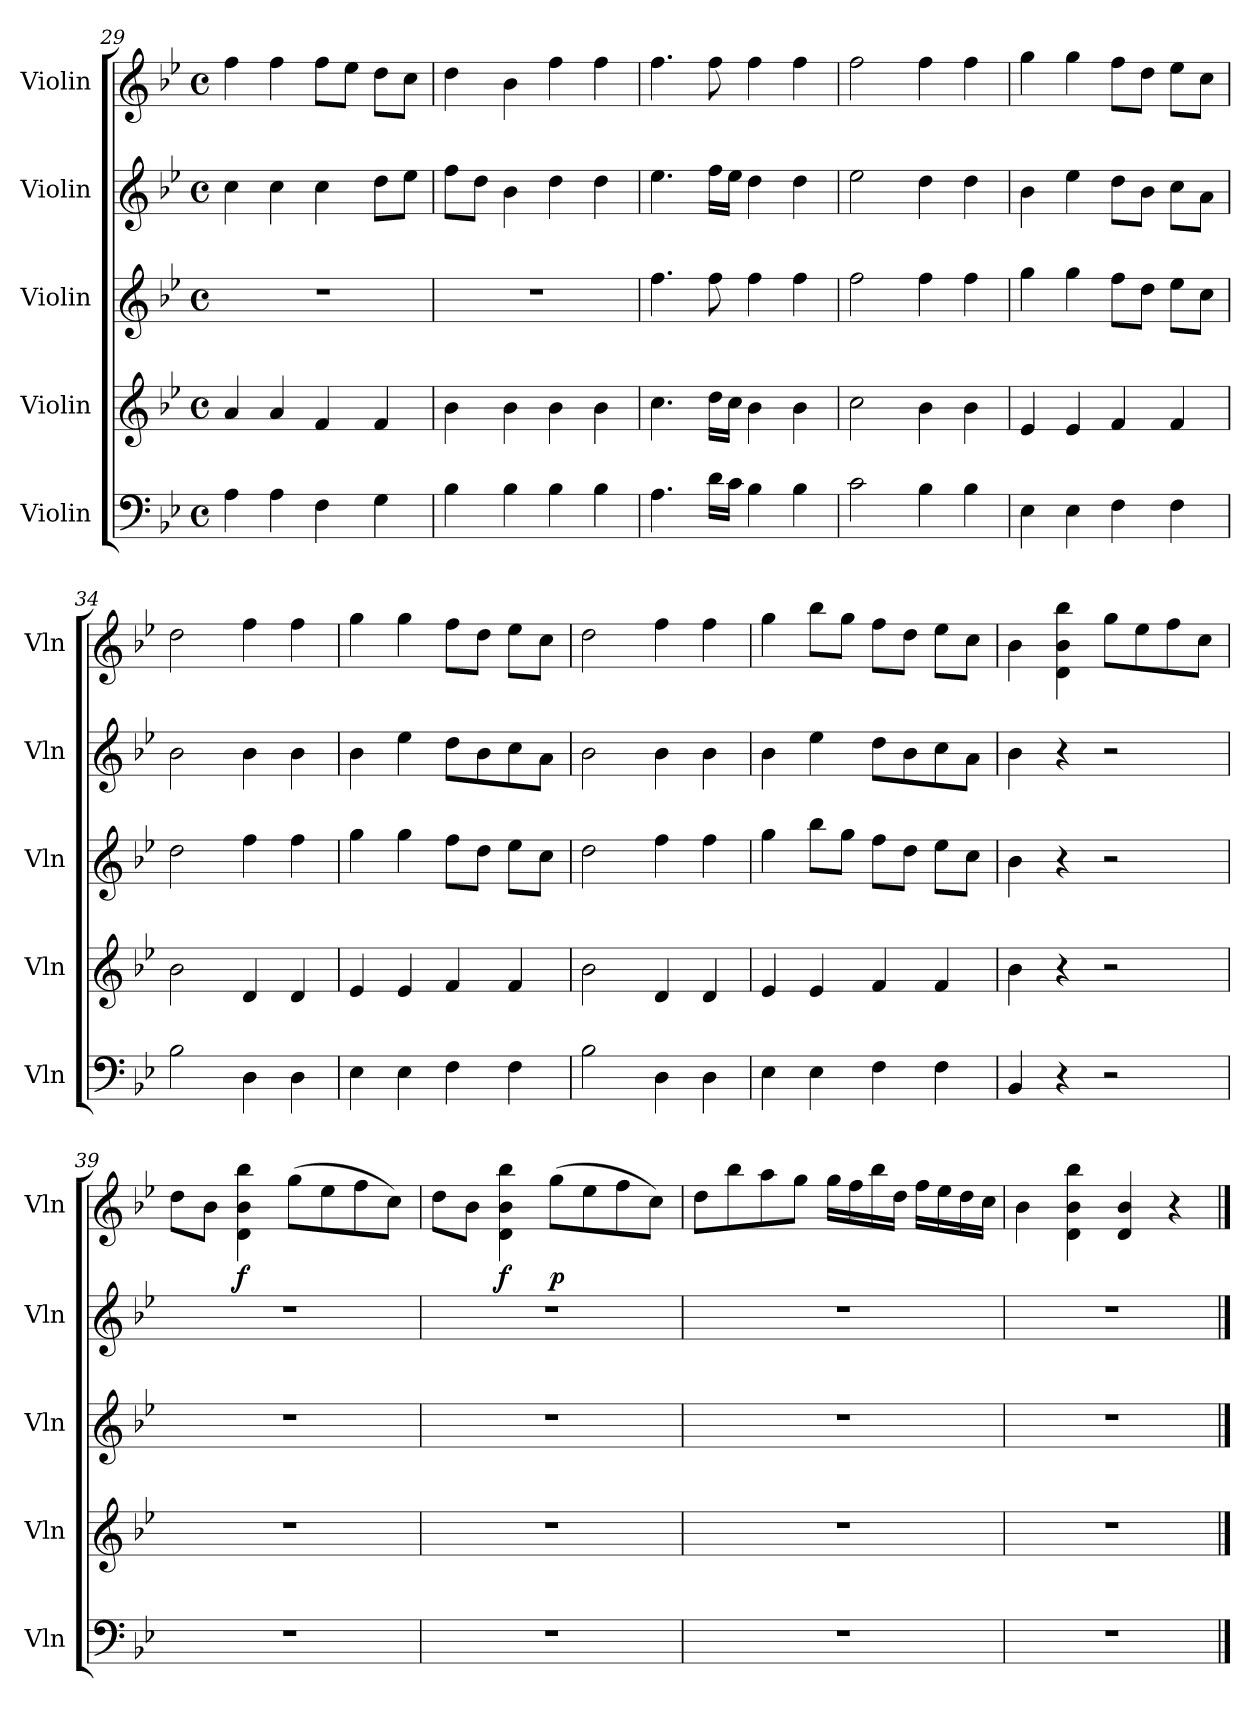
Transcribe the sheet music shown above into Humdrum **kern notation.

**kern	**kern	**kern	**kern	**kern	**dynam
*part5	*part4	*part3	*part2	*part1	*part1
*staff5	*staff4	*staff3	*staff2	*staff1	*staff1
*I"Violin	*I"Violin	*I"Violin	*I"Violin	*I"Violin	*
*I'Vln	*I'Vln	*I'Vln	*I'Vln	*I'Vln	*
!!LO:PB:g=z
*clefF4	*clefG2	*clefG2	*clefG2	*clefG2	*
*k[b-e-]	*k[b-e-]	*k[b-e-]	*k[b-e-]	*k[b-e-]	*
*M4/4	*M4/4	*M4/4	*M4/4	*M4/4	*
*met(c)	*met(c)	*met(c)	*met(c)	*met(c)	*
=29	=29	=29	=29	=29	=29
4A\	4a/	1r	4cc\	4ff\	.
4A\	4a/	.	4cc\	4ff\	.
4F\	4f/	.	4cc\	8ff\L	.
.	.	.	.	8ee-\J	.
4G\	4f/	.	8dd\L	8dd\L	.
.	.	.	8ee-\J	8cc\J	.
=30	=30	=30	=30	=30	=30
4B-\	4b-\	1r	8ff\L	4dd\	.
.	.	.	8dd\J	.	.
4B-\	4b-\	.	4b-\	4b-\	.
4B-\	4b-\	.	4dd\	4ff\	.
4B-\	4b-\	.	4dd\	4ff\	.
=31	=31	=31	=31	=31	=31
4.A\	4.cc\	4.ff\	4.ee-\	4.ff\	.
16d\LL	16dd\LL	8ff\	16ff\LL	8ff\	.
16c\JJ	16cc\JJ	.	16ee-\JJ	.	.
4B-\	4b-\	4ff\	4dd\	4ff\	.
4B-\	4b-\	4ff\	4dd\	4ff\	.
=32	=32	=32	=32	=32	=32
2c\	2cc\	2ff\	2ee-\	2ff\	.
4B-\	4b-\	4ff\	4dd\	4ff\	.
4B-\	4b-\	4ff\	4dd\	4ff\	.
=33	=33	=33	=33	=33	=33
4E-\	4e-/	4gg\	4b-\	4gg\	.
4E-\	4e-/	4gg\	4ee-\	4gg\	.
4F\	4f/	8ff\L	8dd\L	8ff\L	.
.	.	8dd\J	8b-\J	8dd\J	.
4F\	4f/	8ee-\L	8cc\L	8ee-\L	.
.	.	8cc\J	8a\J	8cc\J	.
!!LO:LB:g=z
=34	=34	=34	=34	=34	=34
2B-\	2b-\	2dd\	2b-\	2dd\	.
4D\	4d/	4ff\	4b-\	4ff\	.
4D\	4d/	4ff\	4b-\	4ff\	.
=35	=35	=35	=35	=35	=35
4E-\	4e-/	4gg\	4b-\	4gg\	.
4E-\	4e-/	4gg\	4ee-\	4gg\	.
4F\	4f/	8ff\L	8dd\L	8ff\L	.
.	.	8dd\J	8b-\	8dd\J	.
4F\	4f/	8ee-\L	8cc\	8ee-\L	.
.	.	8cc\J	8a\J	8cc\J	.
=36	=36	=36	=36	=36	=36
2B-\	2b-\	2dd\	2b-\	2dd\	.
4D\	4d/	4ff\	4b-\	4ff\	.
4D\	4d/	4ff\	4b-\	4ff\	.
=37	=37	=37	=37	=37	=37
4E-\	4e-/	4gg\	4b-\	4gg\	.
4E-\	4e-/	8bb-\L	4ee-\	8bb-\L	.
.	.	8gg\J	.	8gg\J	.
4F\	4f/	8ff\L	8dd\L	8ff\L	.
.	.	8dd\J	8b-\	8dd\J	.
4F\	4f/	8ee-\L	8cc\	8ee-\L	.
.	.	8cc\J	8a\J	8cc\J	.
=38	=38	=38	=38	=38	=38
4BB-/	4b-\	4b-\	4b-\	4b-\	.
4r	4r	4r	4r	4d\ 4b-\ 4bb-\	.
2r	2r	2r	2r	8gg\L	.
.	.	.	.	8ee-\	.
.	.	.	.	8ff\	.
.	.	.	.	8cc\J	.
=39	=39	=39	=39	=39	=39
1r	1r	1r	1r	8dd\L	.
.	.	.	.	8b-\J	.
!	!	!	!	!	!LO:DY:b
.	.	.	.	4d\ 4b-\ 4bb-\	f
.	.	.	.	(>8gg\L	.
.	.	.	.	8ee-\	.
.	.	.	.	8ff\	.
.	.	.	.	8cc\J)	.
!!LO:PB:g=z
=40	=40	=40	=40	=40	=40
1r	1r	1r	1r	8dd\L	.
.	.	.	.	8b-\J	.
!	!	!	!	!	!LO:DY:b
.	.	.	.	4d\ 4b-\ 4bb-\	f
!	!	!	!	!	!LO:DY:b
.	.	.	.	(>8gg\L	p
.	.	.	.	8ee-\	.
.	.	.	.	8ff\	.
.	.	.	.	8cc\J)	.
=41	=41	=41	=41	=41	=41
1r	1r	1r	1r	8dd\L	.
.	.	.	.	8bb-\	.
.	.	.	.	8aa\	.
.	.	.	.	8gg\J	.
.	.	.	.	16gg\LL	.
.	.	.	.	16ff\	.
.	.	.	.	16bb-\	.
.	.	.	.	16dd\JJ	.
.	.	.	.	16ff\LL	.
.	.	.	.	16ee-\	.
.	.	.	.	16dd\	.
.	.	.	.	16cc\JJ	.
=42	=42	=42	=42	=42	=42
1r	1r	1r	1r	4b-\	.
.	.	.	.	4d\ 4b-\ 4bb-\	.
.	.	.	.	4d/ 4b-/	.
.	.	.	.	4r	.
==	==	==	==	==	==
*-	*-	*-	*-	*-	*-
